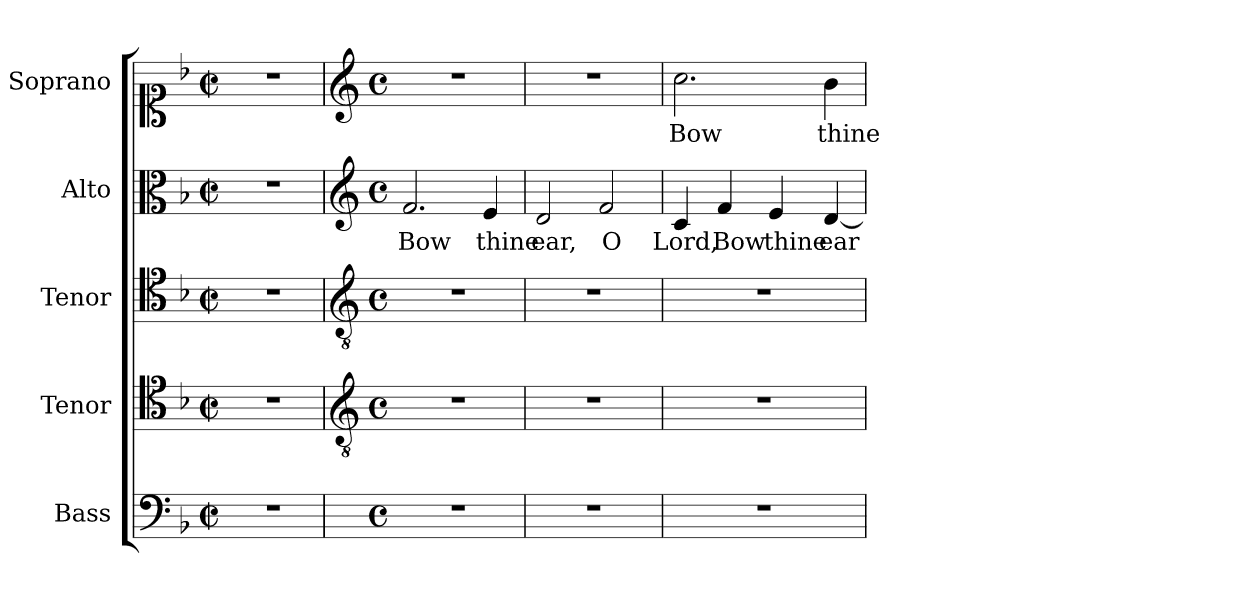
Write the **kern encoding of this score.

**kern	**kern	**kern	**kern	**text	**kern	**text
*part5	*part4	*part3	*part2	*part2	*part1	*part1
*staff5	*staff4	*staff3	*staff2	*staff2	*staff1	*staff1
*I"Bass	*I"Tenor	*I"Tenor	*I"Alto	*	*I"Soprano	*
*I'B.	*I'T.	*I'T.	*I'A.	*	*I'S.	*
!!LO:PB:g=z
*clefF4	*clefC4	*clefC4	*clefC3	*	*clefC1	*
*	*ITrd7c12	*	*	*	*	*
*k[b-]	*k[b-]	*k[b-]	*k[b-]	*	*k[b-]	*
*F:	*F:	*F:	*F:	*	*F:	*
*M2/2	*M2/2	*M2/2	*M2/2	*	*M2/2	*
*met(c|)	*met(c|)	*met(c|)	*met(c|)	*	*met(c|)	*
=1	=1	=1	=1	=1	=1	=1
1r	1r	1r	1r	.	1r	.
=1	=1	=1	=1	=1	=1	=1
*	*clefGv2	*clefGv2	*clefG2	*	*clefG2	*
*M4/4	*M4/4	*M4/4	*M4/4	*	*M4/4	*
*met(c)	*met(c)	*met(c)	*met(c)	*	*met(c)	*
!	!	!	!	!LO:LY:b:color=#000000	!	!
1r	1r	1r	2.fi/	Bow	1r	.
!	!	!	!	!LO:LY:b:color=#000000	!	!
.	.	.	4ei/	thine	.	.
=2	=2	=2	=2	=2	=2	=2
!	!	!	!	!LO:LY:b:color=#000000	!	!
1r	1r	1r	2di/	ear,	1r	.
!	!	!	!	!LO:LY:b:color=#000000	!	!
.	.	.	2fi/	O	.	.
=3	=3	=3	=3	=3	=3	=3
!	!	!	!	!LO:LY:b:color=#000000	!	!
!	!	!	!	!	!	!LO:LY:b:color=#000000
1r	1r	1r	4ci/	Lord,	2.cci\	Bow
!	!	!	!	!LO:LY:b:color=#000000	!	!
.	.	.	4fi/	Bow	.	.
!	!	!	!	!LO:LY:b:color=#000000	!	!
.	.	.	4ei/	thine	.	.
!	!	!	!	!LO:LY:b:color=#000000	!	!
!	!	!	!	!	!	!LO:LY:b:color=#000000
.	.	.	[4di/	ear	4b-i\	thine
=	=	=	=	=	=	=
*-	*-	*-	*-	*-	*-	*-
